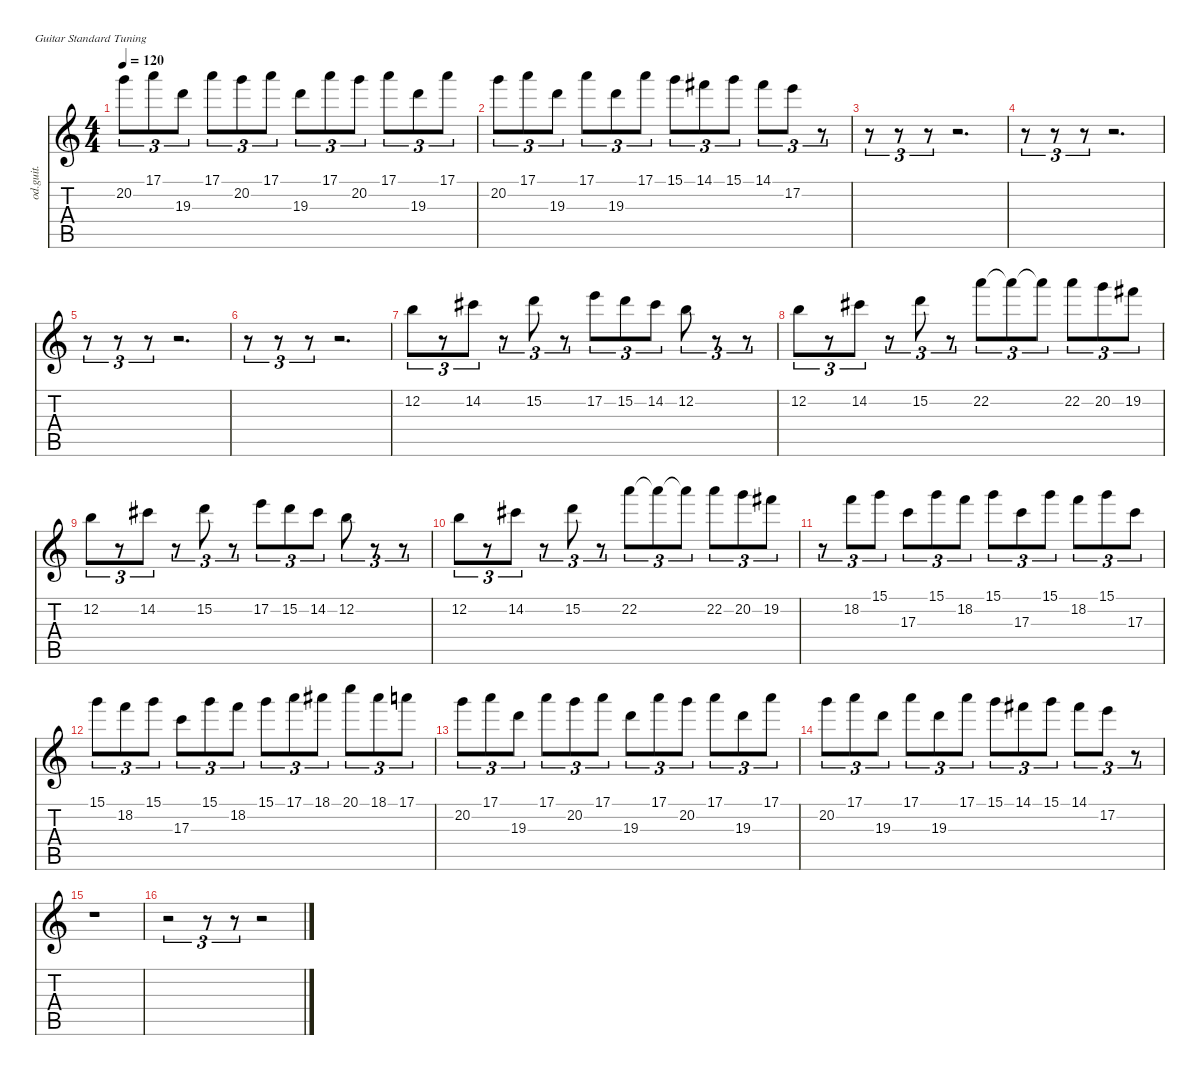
\defaultSystemsLayout 4
\hideDynamics
\bracketExtendMode nobrackets
\otherSystemsTrackNameOrientation horizontal
\track ("Electric lead" "od.guit.") {instrument overdrivenguitar}
\staff {score tabs}
\tuning (E4 B3 G3 D3 A2 E2)
\ts (4 4)
\tempo 120
\clef g2
\ks c
20.2.8{tu (3 2) dy f beam Down} 17.1.8{tu (3 2) beam Down} 19.3.8{tu (3 2) beam Down} 17.1.8{tu (3 2) beam Down} 20.2.8{tu (3 2) beam Down} 17.1.8{tu (3 2) beam Down} 19.3.8{tu (3 2) beam Down} 17.1.8{tu (3 2) beam Down} 20.2.8{tu (3 2) beam Down} 17.1.8{tu (3 2) beam Down} 19.3.8{tu (3 2) beam Down} 17.1.8{tu (3 2) beam Down} |
20.2.8{tu (3 2) beam Down} 17.1.8{tu (3 2) beam Down} 19.3.8{tu (3 2) beam Down} 17.1.8{tu (3 2) beam Down} 19.3.8{tu (3 2) beam Down} 17.1.8{tu (3 2) beam Down} 15.1.8{tu (3 2) beam Down} 14.1{acc #}.8{tu (3 2) beam Down} 15.1.8{tu (3 2) beam Down} 14.1{acc #}.8{tu (3 2) beam Down} 17.2.8{tu (3 2) beam Down} r.8{tu (3 2) beam Down} |
r.8{tu (3 2) beam Down} r.8{tu (3 2) beam Down} r.8{tu (3 2) beam Down} r.2{d beam Down} |
r.8{tu (3 2) beam Down} r.8{tu (3 2) beam Down} r.8{tu (3 2) beam Down} r.2{d beam Down} |
r.8{tu (3 2) beam Down} r.8{tu (3 2) beam Down} r.8{tu (3 2) beam Down} r.2{d beam Down} |
r.8{tu (3 2) beam Down} r.8{tu (3 2) beam Down} r.8{tu (3 2) beam Down} r.2{d beam Down} |
12.2.8{tu (3 2) beam Down} r.8{tu (3 2) beam Down} 14.2{acc #}.8{tu (3 2) beam Down} r.8{tu (3 2) beam Down} 15.2.8{tu (3 2) beam Down} r.8{tu (3 2) beam Down} 17.2.8{tu (3 2) beam Down} 15.2.8{tu (3 2) beam Down} 14.2{acc #}.8{tu (3 2) beam Down} 12.2.8{tu (3 2) beam Down} r.8{tu (3 2) beam Down} r.8{tu (3 2) beam Down} |
12.2.8{tu (3 2) beam Down} r.8{tu (3 2) beam Down} 14.2{acc #}.8{tu (3 2) beam Down} r.8{tu (3 2) beam Down} 15.2.8{tu (3 2) beam Down} r.8{tu (3 2) beam Down} 22.2.8{tu (3 2) beam Down} 22.2{t}.8{tu (3 2) beam Down} 22.2{t}.8{tu (3 2) beam Down} 22.2.8{tu (3 2) beam Down} 20.2.8{tu (3 2) beam Down} 19.2{acc #}.8{tu (3 2) beam Down} |
12.2.8{tu (3 2) beam Down} r.8{tu (3 2) beam Down} 14.2{acc #}.8{tu (3 2) beam Down} r.8{tu (3 2) beam Down} 15.2.8{tu (3 2) beam Down} r.8{tu (3 2) beam Down} 17.2.8{tu (3 2) beam Down} 15.2.8{tu (3 2) beam Down} 14.2{acc #}.8{tu (3 2) beam Down} 12.2.8{tu (3 2) beam Down} r.8{tu (3 2) beam Down} r.8{tu (3 2) beam Down} |
12.2.8{tu (3 2) beam Down} r.8{tu (3 2) beam Down} 14.2{acc #}.8{tu (3 2) beam Down} r.8{tu (3 2) beam Down} 15.2.8{tu (3 2) beam Down} r.8{tu (3 2) beam Down} 22.2.8{tu (3 2) beam Down} 22.2{t}.8{tu (3 2) beam Down} 22.2{t}.8{tu (3 2) beam Down} 22.2.8{tu (3 2) beam Down} 20.2.8{tu (3 2) beam Down} 19.2{acc #}.8{tu (3 2) beam Down} |
r.8{tu (3 2) beam Down} 18.2.8{tu (3 2) beam Down} 15.1.8{tu (3 2) beam Down} 17.3.8{tu (3 2) beam Down} 15.1.8{tu (3 2) beam Down} 18.2.8{tu (3 2) beam Down} 15.1.8{tu (3 2) beam Down} 17.3.8{tu (3 2) beam Down} 15.1.8{tu (3 2) beam Down} 18.2.8{tu (3 2) beam Down} 15.1.8{tu (3 2) beam Down} 17.3.8{tu (3 2) beam Down} |
15.1.8{tu (3 2) beam Down} 18.2.8{tu (3 2) beam Down} 15.1.8{tu (3 2) beam Down} 17.3.8{tu (3 2) beam Down} 15.1.8{tu (3 2) beam Down} 18.2.8{tu (3 2) beam Down} 15.1.8{tu (3 2) beam Down} 17.1.8{tu (3 2) beam Down} 18.1{acc #}.8{tu (3 2) beam Down} 20.1.8{tu (3 2) beam Down} 18.1{acc #}.8{tu (3 2) beam Down} 17.1.8{tu (3 2) beam Down} |
20.2.8{tu (3 2) beam Down} 17.1.8{tu (3 2) beam Down} 19.3.8{tu (3 2) beam Down} 17.1.8{tu (3 2) beam Down} 20.2.8{tu (3 2) beam Down} 17.1.8{tu (3 2) beam Down} 19.3.8{tu (3 2) beam Down} 17.1.8{tu (3 2) beam Down} 20.2.8{tu (3 2) beam Down} 17.1.8{tu (3 2) beam Down} 19.3.8{tu (3 2) beam Down} 17.1.8{tu (3 2) beam Down} |
20.2.8{tu (3 2) beam Down} 17.1.8{tu (3 2) beam Down} 19.3.8{tu (3 2) beam Down} 17.1.8{tu (3 2) beam Down} 19.3.8{tu (3 2) beam Down} 17.1.8{tu (3 2) beam Down} 15.1.8{tu (3 2) beam Down} 14.1{acc #}.8{tu (3 2) beam Down} 15.1.8{tu (3 2) beam Down} 14.1{acc #}.8{tu (3 2) beam Down} 17.2.8{tu (3 2) beam Down} r.8{tu (3 2) beam Down} |
r.1{beam Down} |
r.2{tu (3 2) beam Down} r.8{tu (3 2) beam Down} r.8{tu (3 2) beam Down} r.2{beam Down}
